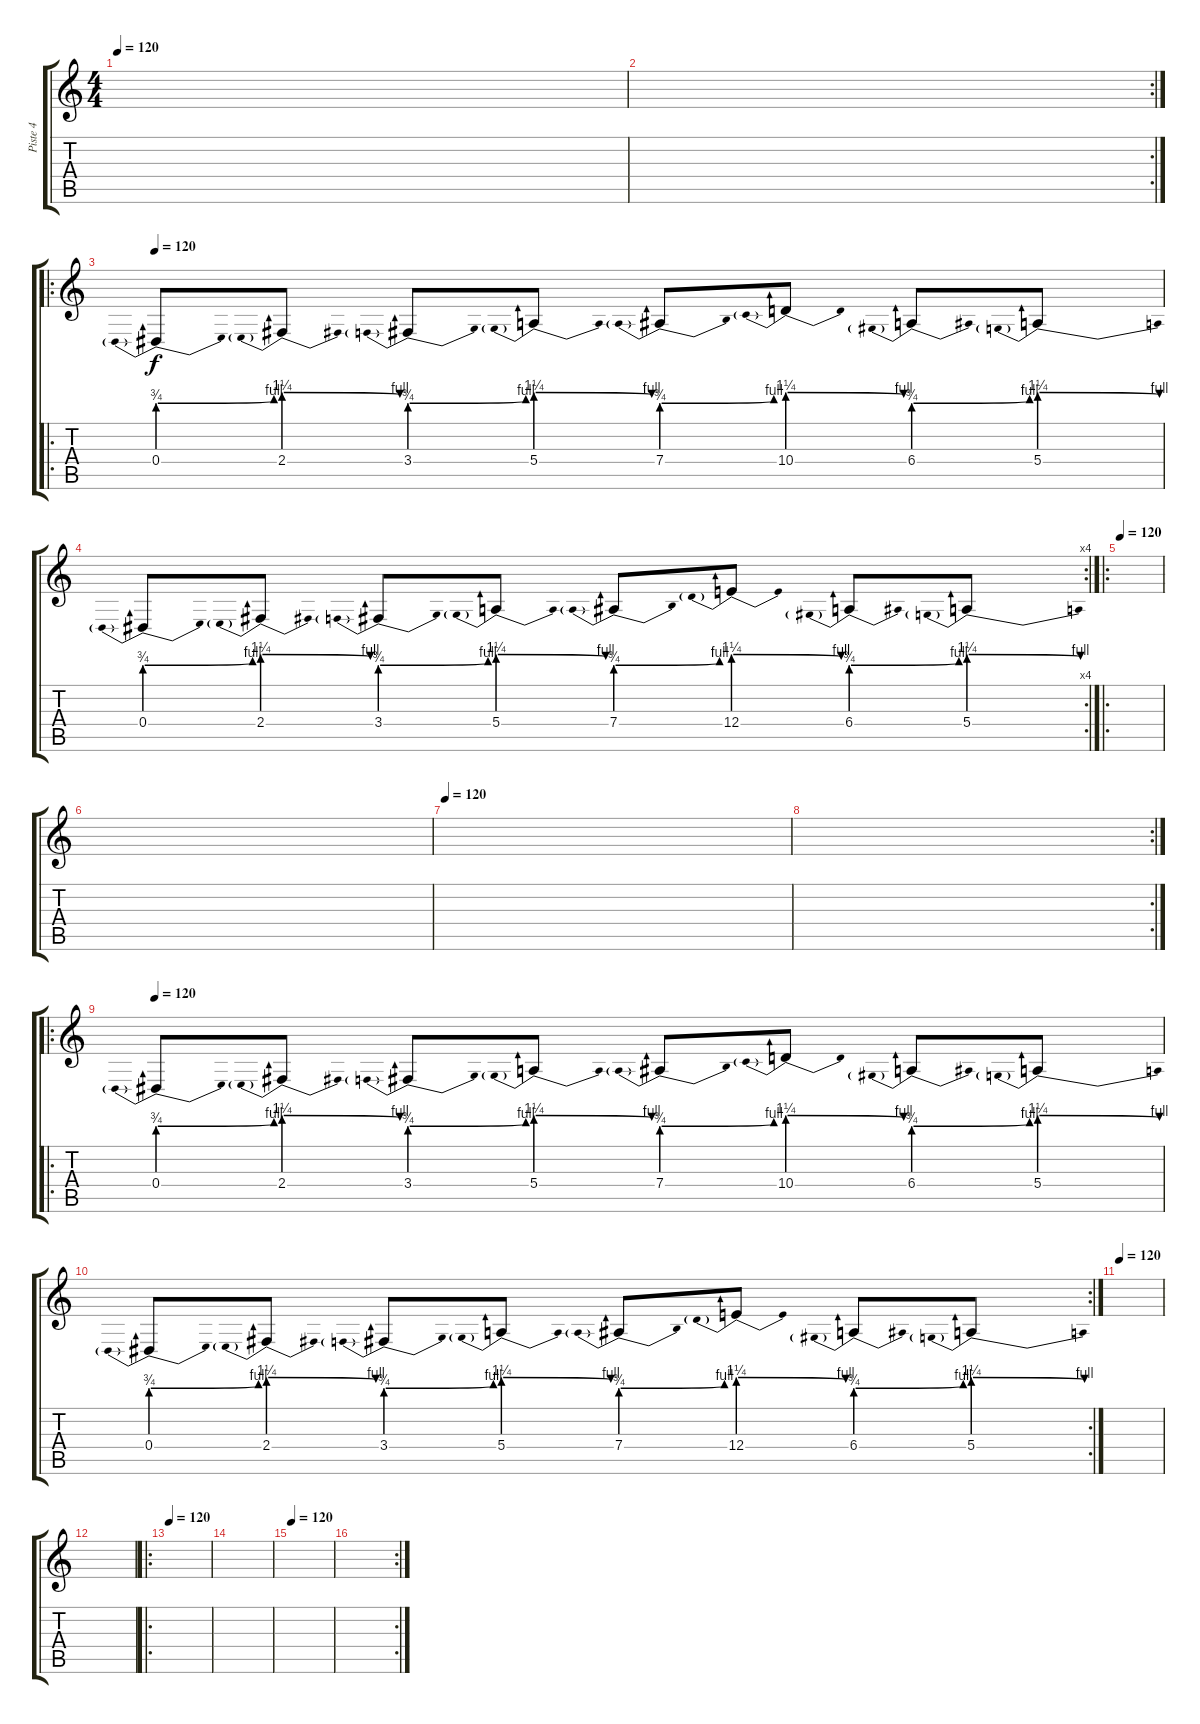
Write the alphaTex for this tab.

\track ("Piste 4" "Piste 4") {instrument harpsichord}
\staff {score tabs}
\tuning (E4 B3 G3 D3 A2 E2) {hide}
\ts (4 4)
\tempo 120
\clef g2
\ks c
|
\rc 2
|
\ro
\tempo 120
0.4{be (prebendbend 0 3 60 4)}.8 2.4{be (prebendrelease 0 5 60 4)}.8 3.4{be (prebendbend 0 3 60 4)}.8 5.4{be (prebendrelease 0 5 60 4)}.8 7.4{be (prebendbend 0 3 60 4)}.8 10.4{be (prebendrelease 0 5 60 4)}.8 6.4{be (prebendbend 0 3 60 4)}.8 5.4{be (prebendrelease 0 5 60 4)}.8 |
\rc 4
0.4{be (prebendbend 0 3 60 4)}.8 2.4{be (prebendrelease 0 5 60 4)}.8 3.4{be (prebendbend 0 3 60 4)}.8 5.4{be (prebendrelease 0 5 60 4)}.8 7.4{be (prebendbend 0 3 60 4)}.8 12.4{be (prebendrelease 0 5 60 4)}.8 6.4{be (prebendbend 0 3 60 4)}.8 5.4{be (prebendrelease 0 5 60 4)}.8 |
\ro
\tempo 120
|
|
\tempo 120
|
\rc 2
|
\ro
\tempo 120
0.4{be (prebendbend 0 3 60 4)}.8 2.4{be (prebendrelease 0 5 60 4)}.8 3.4{be (prebendbend 0 3 60 4)}.8 5.4{be (prebendrelease 0 5 60 4)}.8 7.4{be (prebendbend 0 3 60 4)}.8 10.4{be (prebendrelease 0 5 60 4)}.8 6.4{be (prebendbend 0 3 60 4)}.8 5.4{be (prebendrelease 0 5 60 4)}.8 |
\rc 2
0.4{be (prebendbend 0 3 60 4)}.8 2.4{be (prebendrelease 0 5 60 4)}.8 3.4{be (prebendbend 0 3 60 4)}.8 5.4{be (prebendrelease 0 5 60 4)}.8 7.4{be (prebendbend 0 3 60 4)}.8 12.4{be (prebendrelease 0 5 60 4)}.8 6.4{be (prebendbend 0 3 60 4)}.8 5.4{be (prebendrelease 0 5 60 4)}.8 |
\tempo 120
|
|
\ro
\tempo 120
|
|
\tempo 120
|
\rc 2
